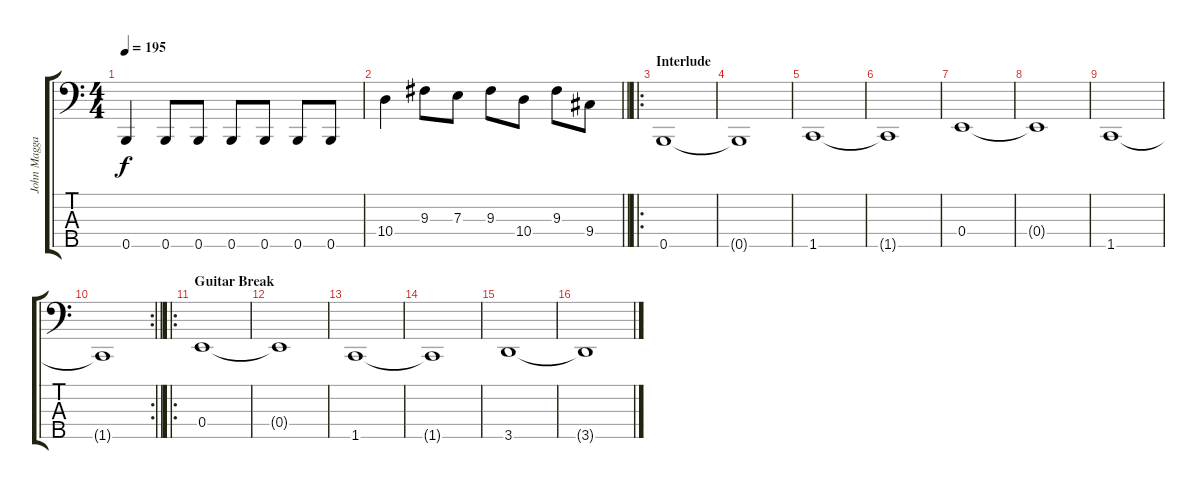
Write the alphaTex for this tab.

\track ("John Maggard" "John Magga") {instrument electricbassfinger}
\staff {score tabs}
\tuning (G2 D2 A1 E1 B0) {hide}
\ts (4 4)
\tempo 195
\clef f4
\ks c
0.5.4{dy f} 0.5.8 0.5.8 0.5.8 0.5.8 0.5.8 0.5.8 |
\barLineRight lightlight
10.4.4 9.3.8 7.3.8 9.3.8 10.4.8 9.3.8 9.4.8 |
\ro
\section ("" "Interlude")
0.5.1 |
0.5{t}.1 |
1.5.1 |
1.5{t}.1 |
0.4.1 |
0.4{t}.1 |
1.5.1 |
\rc 2
\barLineRight lightlight
1.5{t}.1 |
\ro
\section ("" "Guitar Break")
0.4.1 |
0.4{t}.1 |
1.5.1 |
1.5{t}.1 |
3.5.1 |
3.5{t}.1
